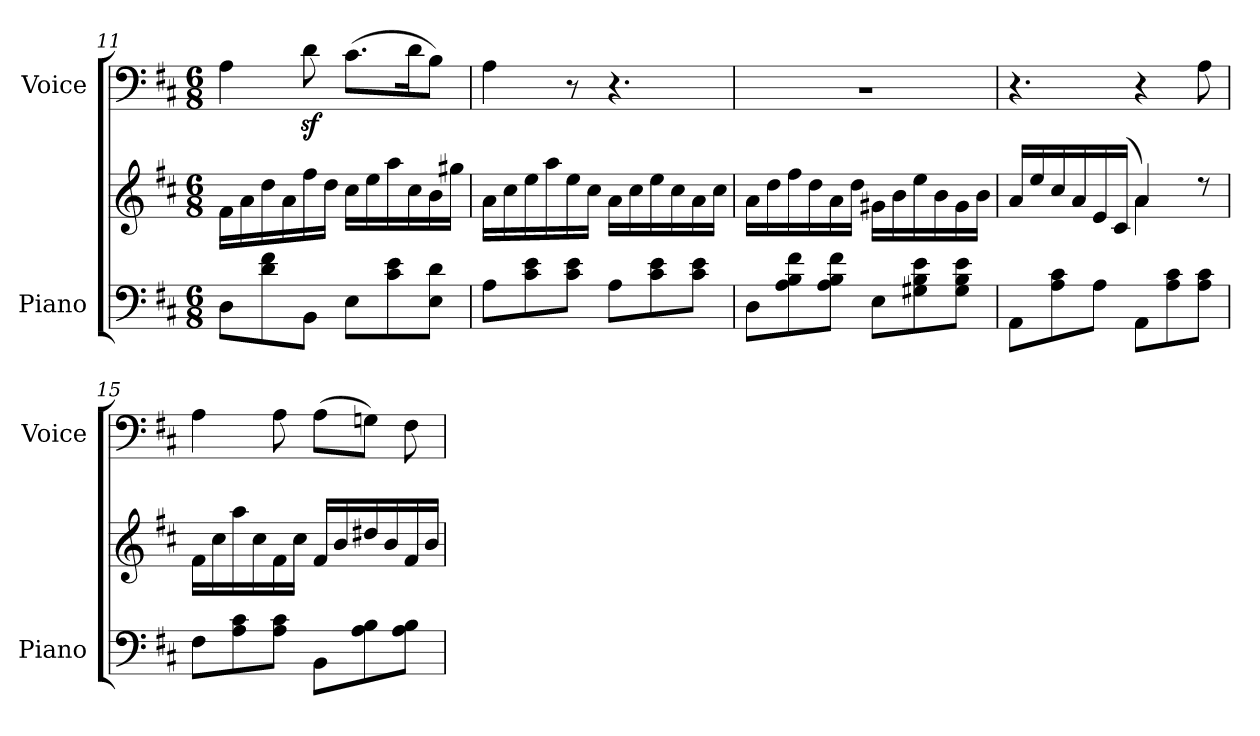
**kern	**kern	**kern
*part2	*part2	*part1
*staff3	*staff2	*staff1
*I"Piano	*	*I"Voice
*I'Piano	*	*I'Voice
!!LO:PB:g=z
*clefF4	*clefG2	*clefF4
*k[f#c#]	*k[f#c#]	*k[f#c#]
*M6/8	*M6/8	*M6/8
=11	=11	=11
8D\L	16f#\LL	4A\
.	16a\	.
8d\ 8f#\	16dd\	.
.	16a\	.
8BB\J	16ff#\	8dz<\
.	16dd\JJ	.
8E\L	16cc#\LL	(>8.c#\L
.	16ee\	.
8c#\ 8e\	16aa\	.
.	16cc#\	16d\k
8E\ 8d\J	16b\	8B\J)
.	16gg#X\JJ	.
=12	=12	=12
8A\L	16a\LL	4A\
.	16cc#\	.
8c#\ 8e\	16ee\	.
.	16aa\	.
8c#\ 8e\J	16ee\	8r
.	16cc#\JJ	.
8A\L	16a\LL	4.r
.	16cc#\	.
8c#\ 8e\	16ee\	.
.	16cc#\	.
8c#\ 8e\J	16a\	.
.	16cc#\JJ	.
=13	=13	=13
8D\L	16a\LL	2.rE
.	16dd\	.
8A\ 8B\ 8f#\	16ff#\	.
.	16dd\	.
8A\ 8B\ 8f#\J	16a\	.
.	16dd\JJ	.
8E\L	16g#X\LL	.
.	16b\	.
8G#X\ 8B\ 8e\	16ee\	.
.	16b\	.
8G#\ 8B\ 8e\J	16g#\	.
.	16b\JJ	.
!!LO:LB:g=z
=14	=14	=14
*	*^	*
8AA\L	16a/LL	4.ryy	4.r
.	16ee/	.	.
8A\ 8c#\	16cc#/	.	.
.	16a/	.	.
8A\J	16e/	.	.
.	(<16c#/JJ	.	.
8AA\L	4a\)	4a/	4r
8A\ 8c#\	.	.	.
8A\ 8c#\J	8ryy	8rcc	8A\
*	*v	*v	*
=15	=15	=15
8F#\L	16f#\LL	4A\
.	16cc#\	.
8A\ 8c#\	16aa\	.
.	16cc#\	.
8A\ 8c#\J	16f#\	8A\
.	16cc#\JJ	.
8BB\L	16f#/LL	(>8A\L
.	16b/	.
8A\ 8B\	16dd#X/	8Gn\J)
.	16b/	.
8A\ 8B\J	16f#/	8F#\
.	16b/JJ	.
=	=	=
*-	*-	*-
